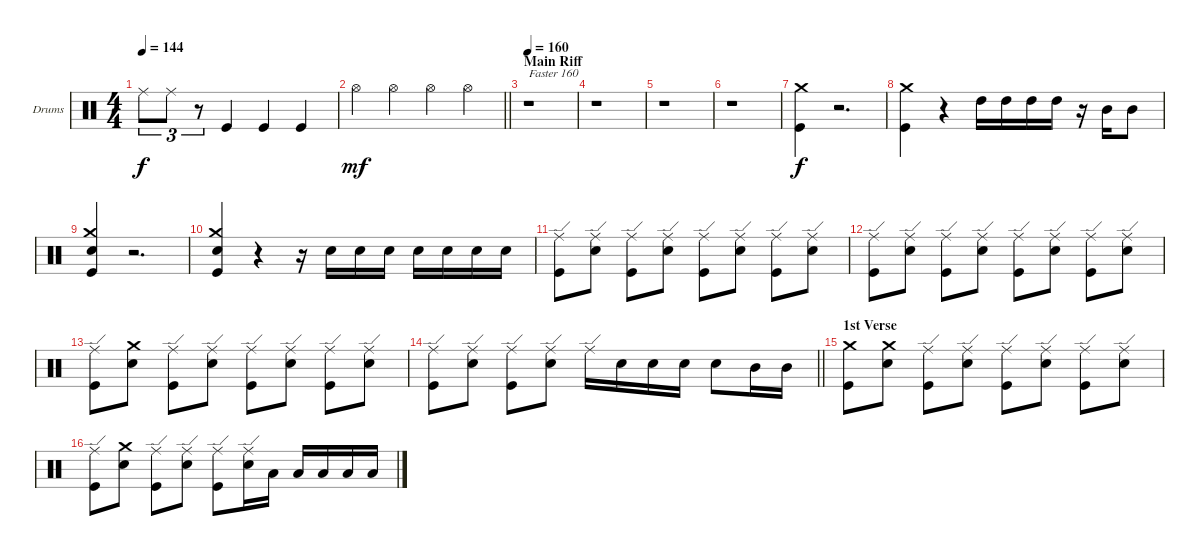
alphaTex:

\bracketExtendMode groupsimilarinstruments
\firstSystemTrackNameOrientation horizontal
\otherSystemsTrackNameOrientation horizontal
\track ("Drumkit" "Drums") {instrument percussion}
\staff {score}
\articulation defaults
\ts (4 4)
\tempo 144
\clef neutral
\ks c "Ride (middle)".8{tu (3 2) dy f} "Ride (middle)".8{tu (3 2)}
r.8{tu (3 2)} "Kick (hit)".4 "Kick (hit)".4 "Kick (hit)".4 |
\barLineRight lightlight "Hi-Hat (open)".4{dy mf} "Hi-Hat (open)".4 "Hi-Hat (open)".4 "Hi-Hat (open)".4
|
\section ("" "Main Riff")
\tempo 160
r.1{txt "Faster 160"} |
r.1 |
r.1 |
r.1 |
("Crash medium (hit)" "Kick (hit)").4{dy f} r.2{d} |
("Crash medium (hit)" "Kick (hit)").4 r.4 "High Tom (hit)".16 "High Tom (hit)".16 "High Tom (hit)".16 "High Tom (hit)".16 r.16 "Mid Tom (hit)".16 "Mid Tom (hit)".8 |
("Kick (hit)" "Snare (hit) 2" "Crash medium (hit)").4 r.2{d} |
("Kick (hit)" "Snare (hit) 2" "Crash medium (hit)").4 r.4 r.16 "Snare (hit) 2".16 "Snare (hit) 2".16 "Snare (hit) 2".16 "Snare (hit) 2".16 "Snare (hit) 2".16 "Snare (hit) 2".16 "Snare (hit) 2".16 |
("Ride (edge)" "Kick (hit)").8 ("Ride (edge)" "Snare (hit) 2").8 ("Ride (edge)" "Kick (hit)").8 ("Ride (edge)" "Snare (hit) 2").8 ("Ride (edge)" "Kick (hit)").8 ("Ride (edge)" "Snare (hit) 2").8 ("Ride (edge)" "Kick (hit)").8 ("Ride (edge)" "Snare (hit) 2").8 |
("Ride (edge)" "Kick (hit)").8 ("Ride (edge)" "Snare (hit) 2").8 ("Ride (edge)" "Kick (hit)").8 ("Ride (edge)" "Snare (hit) 2").8 ("Ride (edge)" "Kick (hit)").8 ("Ride (edge)" "Snare (hit) 2").8 ("Ride (edge)" "Kick (hit)").8 ("Ride (edge)" "Snare (hit) 2").8 |
("Ride (edge)" "Kick (hit)").8 ("Crash medium (hit)" "Snare (hit) 2").8 ("Ride (edge)" "Kick (hit)").8 ("Ride (edge)" "Snare (hit) 2").8 ("Ride (edge)" "Kick (hit)").8 ("Ride (edge)" "Snare (hit) 2").8 ("Ride (edge)" "Kick (hit)").8 ("Ride (edge)" "Snare (hit) 2").8 |
\barLineRight lightlight
("Ride (edge)" "Kick (hit)").8 ("Ride (edge)" "Snare (hit) 2").8 ("Ride (edge)" "Kick (hit)").8 ("Ride (edge)" "Snare (hit) 2").8 "Ride (edge)".16 "Snare (hit) 2".16 "Snare (hit) 2".16 "Snare (hit) 2".16 "Snare (hit) 2".8 "Mid Tom (hit)".16 "Mid Tom (hit)".16 |
\section ("" "1st Verse")
("Crash medium (hit)" "Kick (hit)").8 ("Crash medium (hit)" "Snare (hit) 2").8 ("Ride (edge)" "Kick (hit)").8 ("Ride (edge)" "Snare (hit) 2").8 ("Ride (edge)" "Kick (hit)").8 ("Ride (edge)" "Snare (hit) 2").8 ("Ride (edge)" "Kick (hit)").8 ("Ride (edge)" "Snare (hit) 2").8 |
("Ride (edge)" "Kick (hit)").8 ("Crash medium (hit)" "Snare (hit) 2").8 ("Ride (edge)" "Kick (hit)").8 ("Ride (edge)" "Snare (hit) 2").8 ("Ride (edge)" "Kick (hit)").8 ("Ride (edge)" "Snare (hit) 2").16 "Low Tom (hit)".16 "Low Tom (hit)".16 "Low Tom (hit)".16 "Low Tom (hit)".16 "Low Tom (hit)".16
